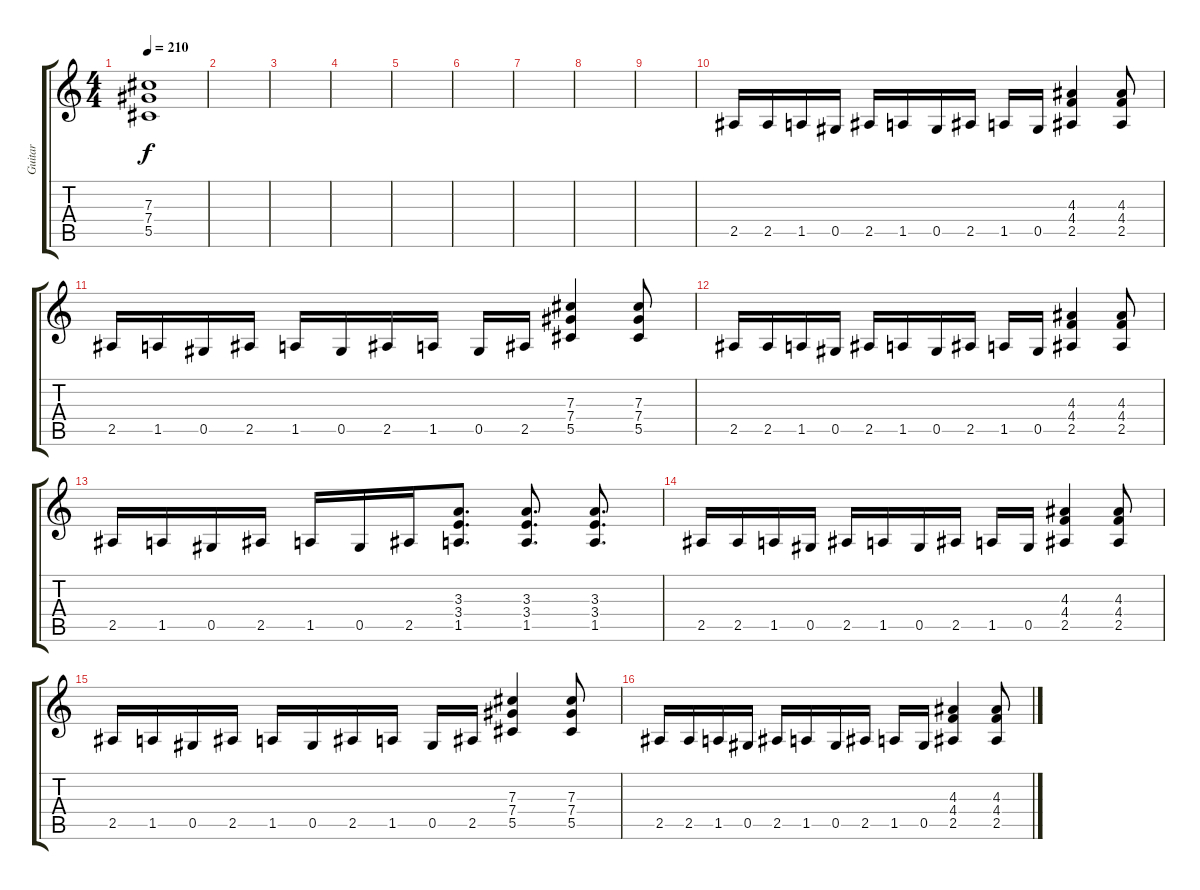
\track ("Guitar" "Guitar") {instrument distortionguitar}
\staff {score tabs}
\tuning (Eb4 Bb3 Gb3 Db3 Ab2 Eb2) {hide}
\ts (4 4)
\tempo 210
\clef g2
\ks c
(7.3{t} 7.4{t} 5.5{t}).1{dy f} |
|
|
|
|
|
|
|
|
2.5.16 2.5.16 1.5.16 0.5.16 2.5.16 1.5.16 0.5.16 2.5.16 1.5.16 0.5.16 (4.3 4.4 2.5).4 (4.3 4.4 2.5).8 |
2.5.16 1.5.16 0.5.16 2.5.16 1.5.16 0.5.16 2.5.16 1.5.16 0.5.16 2.5.16 (7.3 7.4 5.5).4 (7.3 7.4 5.5).8 |
2.5.16 2.5.16 1.5.16 0.5.16 2.5.16 1.5.16 0.5.16 2.5.16 1.5.16 0.5.16 (4.3 4.4 2.5).4 (4.3 4.4 2.5).8 |
2.5.16 1.5.16 0.5.16 2.5.16 1.5.16 0.5.16 2.5.16 (3.3 3.4 1.5).8{d} (3.3 3.4 1.5).8{d} (3.3 3.4 1.5).8{d} |
2.5.16 2.5.16 1.5.16 0.5.16 2.5.16 1.5.16 0.5.16 2.5.16 1.5.16 0.5.16 (4.3 4.4 2.5).4 (4.3 4.4 2.5).8 |
2.5.16 1.5.16 0.5.16 2.5.16 1.5.16 0.5.16 2.5.16 1.5.16 0.5.16 2.5.16 (7.3 7.4 5.5).4 (7.3 7.4 5.5).8 |
2.5.16 2.5.16 1.5.16 0.5.16 2.5.16 1.5.16 0.5.16 2.5.16 1.5.16 0.5.16 (4.3 4.4 2.5).4 (4.3 4.4 2.5).8
